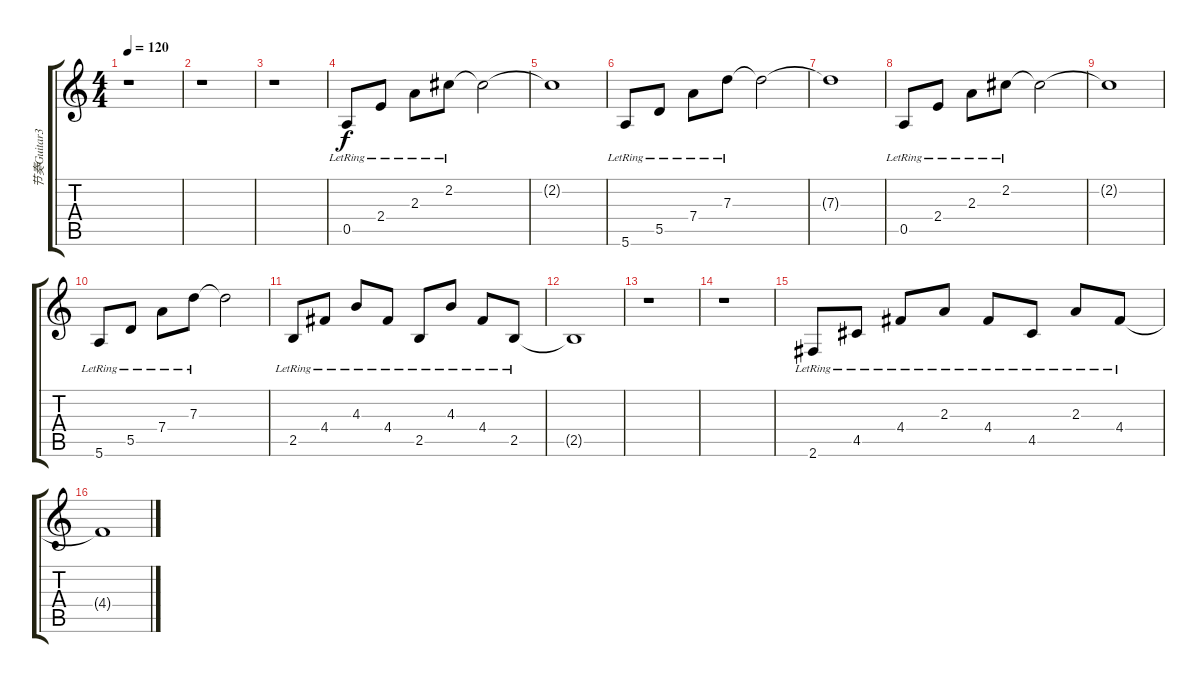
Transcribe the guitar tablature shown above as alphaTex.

\track ("节奏Guitar3" "节奏Guitar3") {instrument electricguitarclean}
\staff {score tabs}
\tuning (E4 B3 G3 D3 A2 E2) {hide}
\ts (4 4)
\tempo 120
\clef g2
\ks c
r.1{dy f} |
r.1 |
r.1 |
0.5{lr}.8 2.4{lr}.8 2.3{lr}.8 2.2{lr}.8 2.2{t}.2 |
2.2{t}.1 |
5.6{lr}.8 5.5{lr}.8 7.4{lr}.8 7.3{lr}.8 7.3{t}.2 |
7.3{t}.1 |
0.5{lr}.8 2.4{lr}.8 2.3{lr}.8 2.2{lr}.8 2.2{t}.2 |
2.2{t}.1 |
5.6{lr}.8 5.5{lr}.8 7.4{lr}.8 7.3{lr}.8 7.3{t}.2 |
2.5{lr}.8 4.4{lr}.8 4.3{lr}.8 4.4{lr}.8 2.5{lr}.8 4.3{lr}.8 4.4{lr}.8 2.5{lr}.8 |
2.5{t}.1 |
r.1 |
r.1 |
2.6{lr}.8 4.5{lr}.8 4.4{lr}.8 2.3{lr}.8 4.4{lr}.8 4.5{lr}.8 2.3{lr}.8 4.4{lr}.8 |
4.4{t}.1
